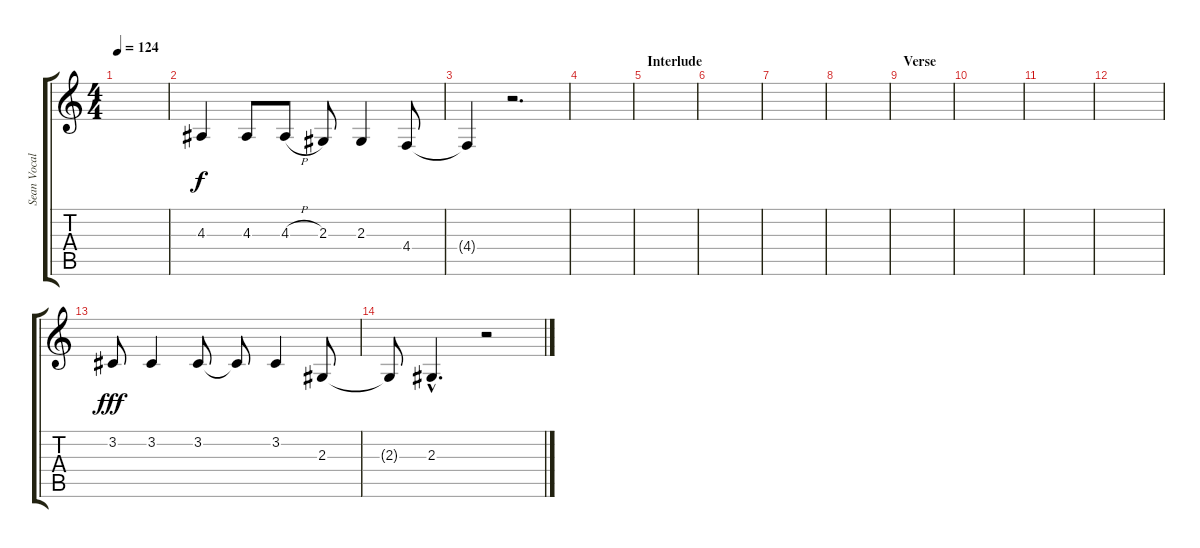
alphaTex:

\track ("Sean Vocals" "Sean Vocal") {instrument clarinet}
\staff {score tabs}
\tuning (Eb4 Bb3 Gb3 Db3 Ab2 Eb2) {hide}
\ts (4 4)
\tempo 124
\clef g2
\ks c
|
4.3.4 4.3.8 4.3{h}.8 2.3.8 2.3.4 4.4.8 |
4.4{t}.4{dy f} r.2{d} |
|
\section ("" "Interlude")
|
|
|
|
\section ("" "Verse")
|
|
|
|
3.2.8{dy fff} 3.2.4 3.2.8 3.2{t}.8 3.2.4 2.3.8 |
2.3{t}.8 2.3{hac}.4{d} r.2
